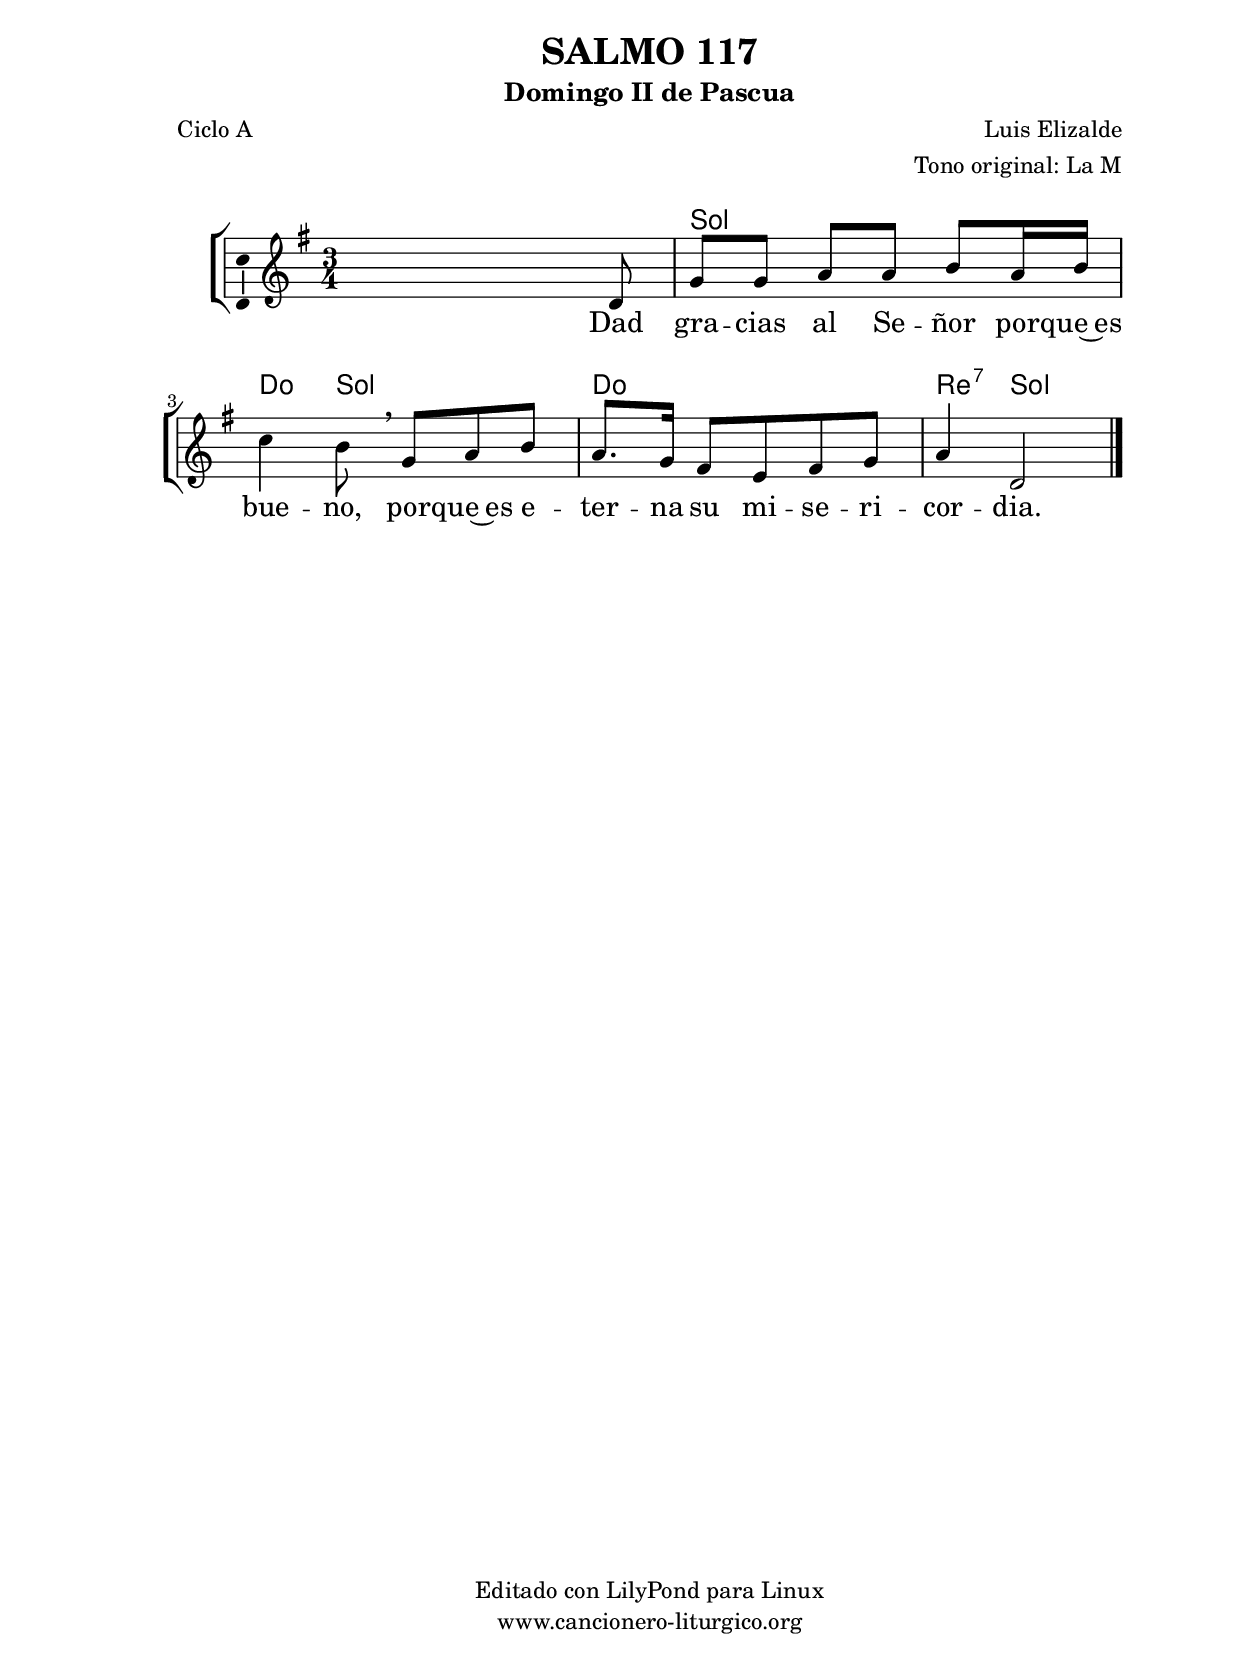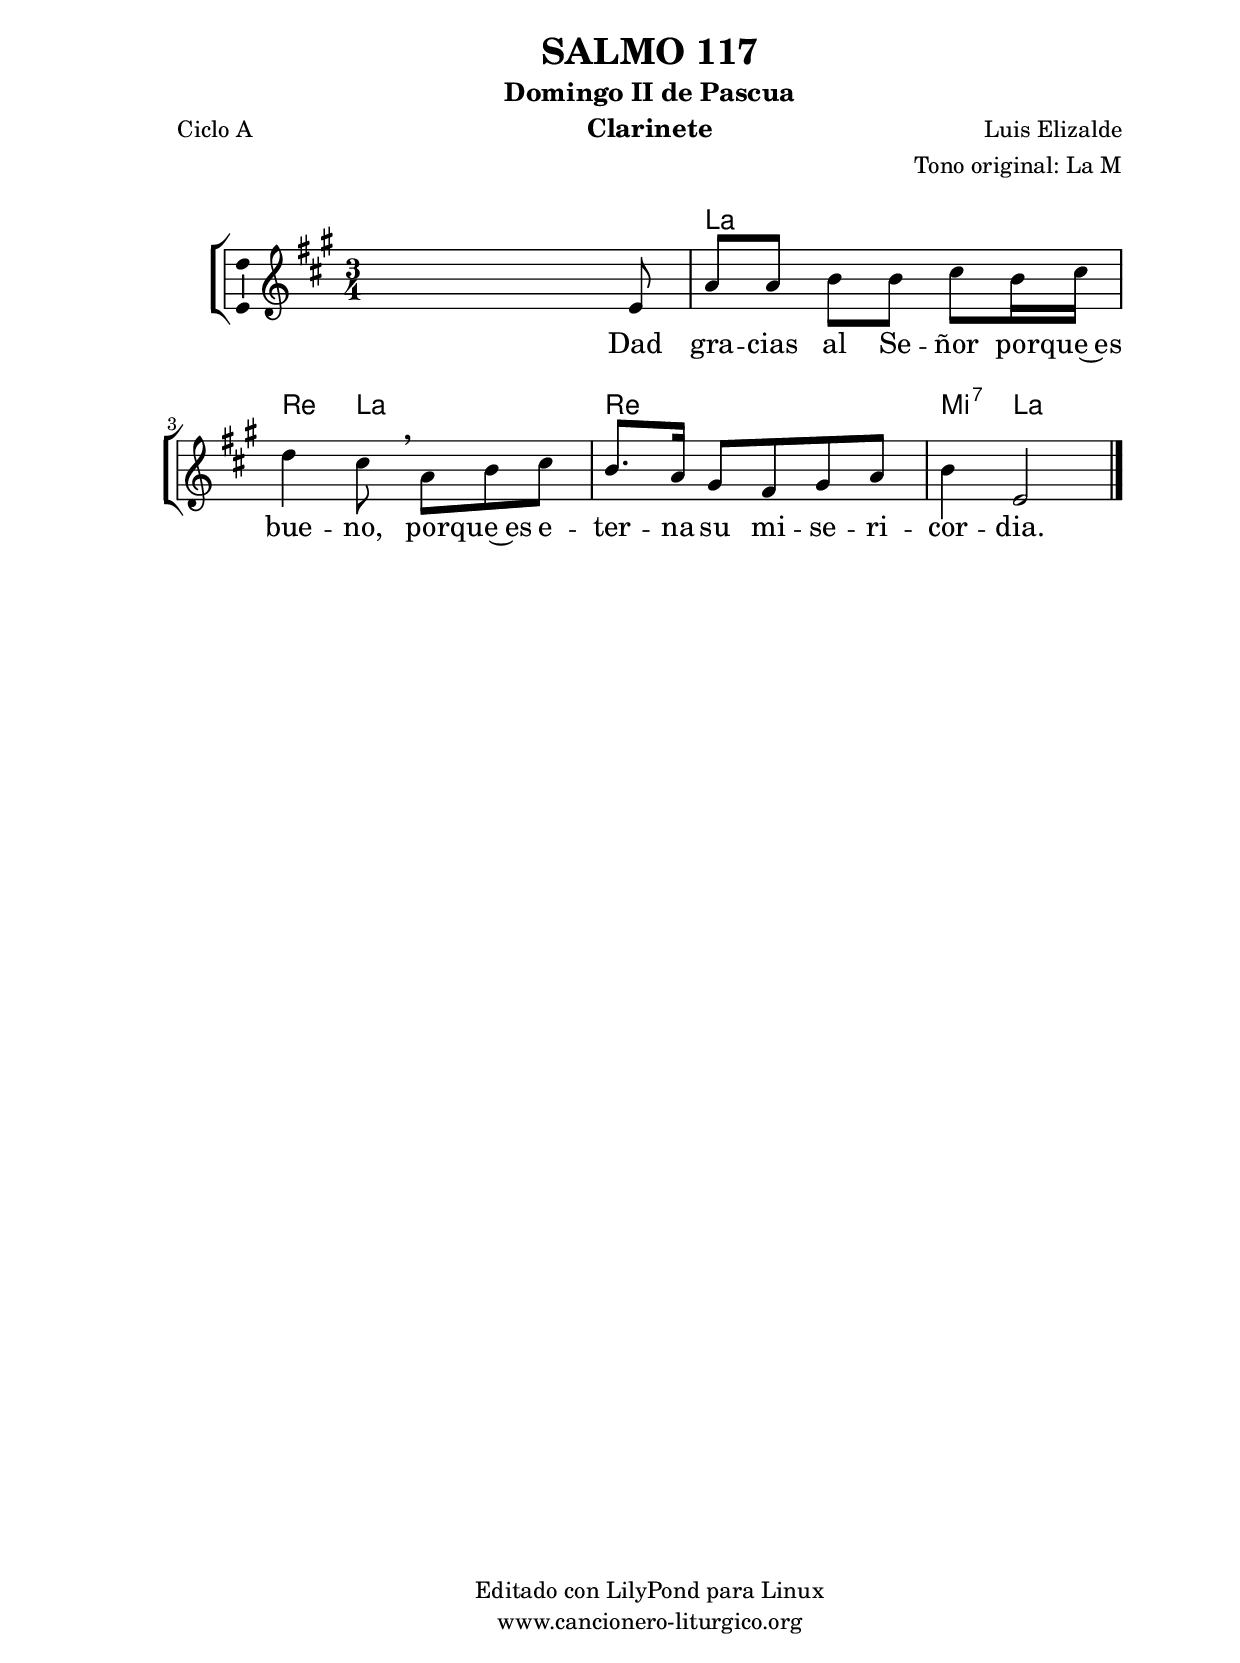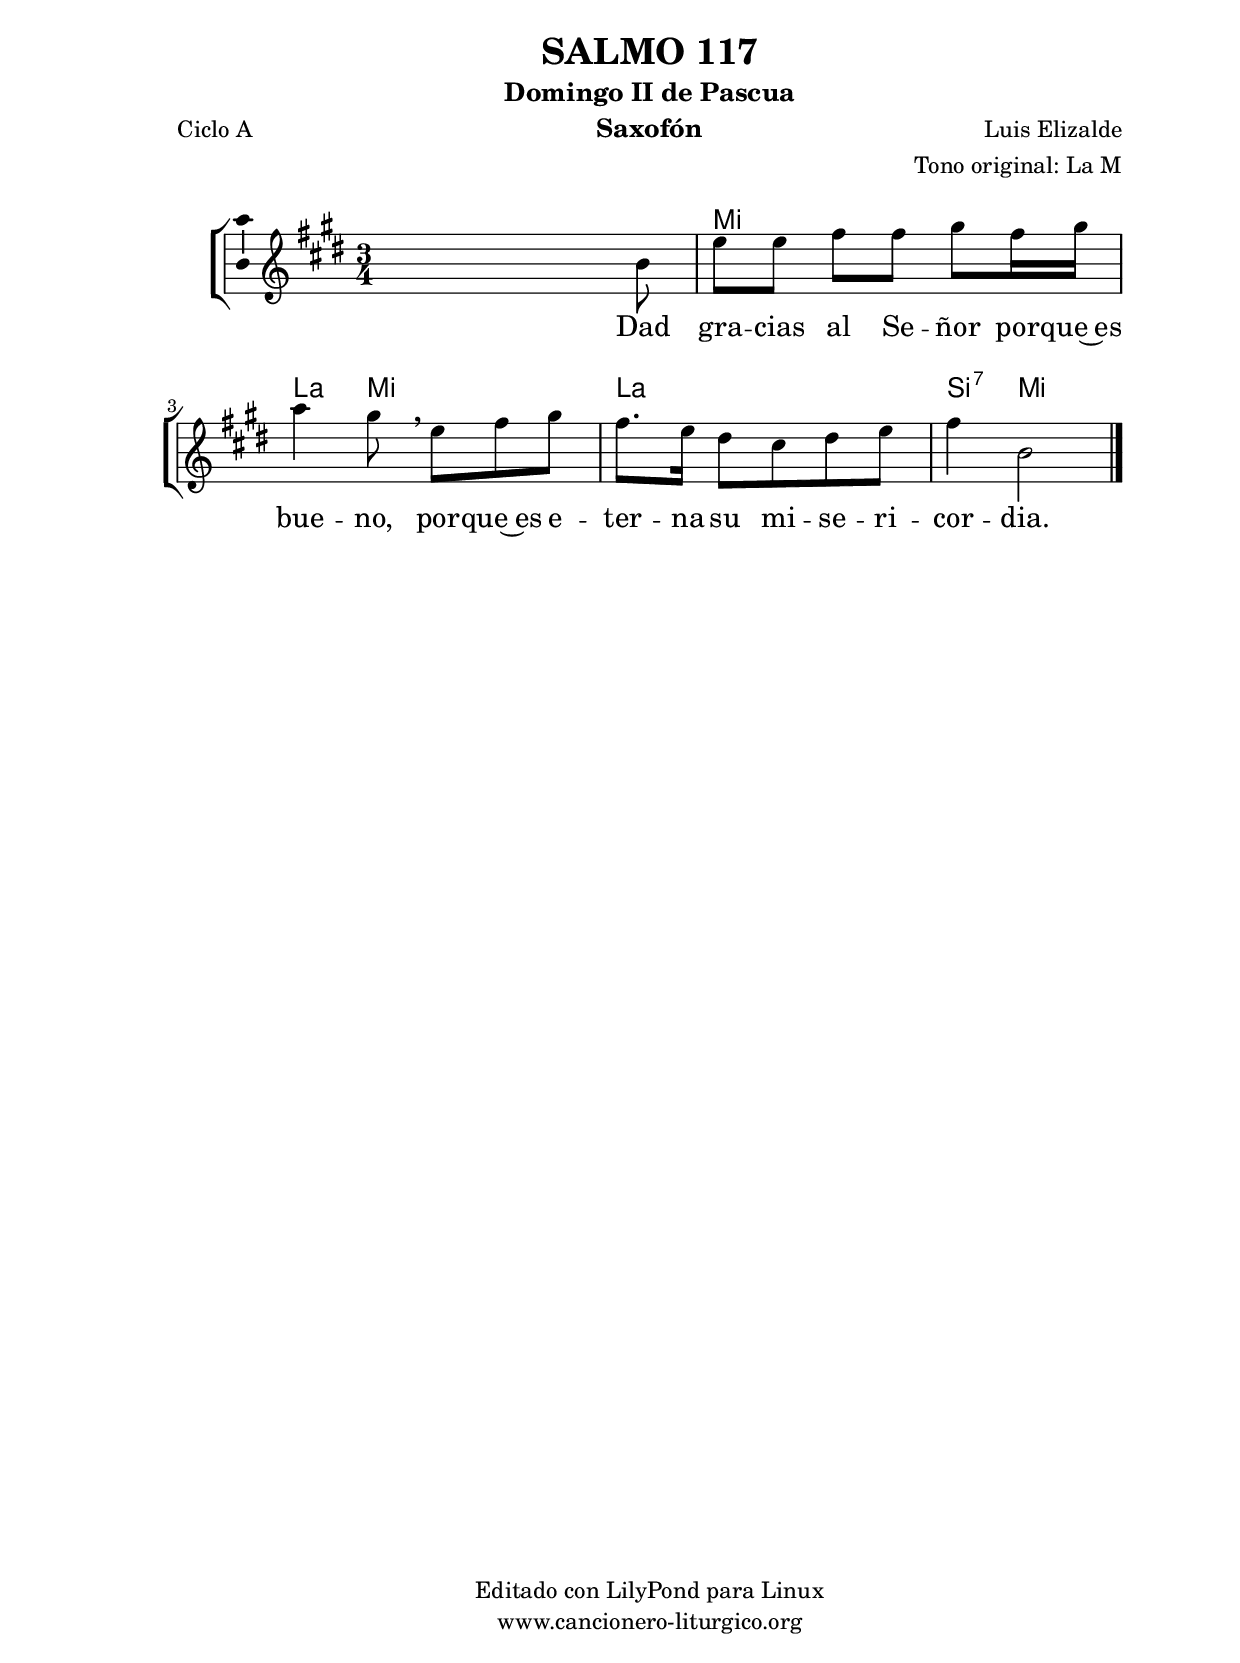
%
%para convertir .midi en .wav:
%timidity filename.midi -Ow -o finename.wav
%
%
%Para convertir de .wav a .mp3:
%lame -h -m j filename.wav
%
%
%para escuchar el midi:
%timidity nombrefichero.midi
%


%versión de lilypond para la que se ha escrito esta partitura:
\version "2.16.0"

	%Tamaño papel
	#(set-default-paper-size "a4")
	%Tamaño partitura
	#(set-global-staff-size 20)
	%No responde al pulsar sobre una nota
	#(ly:set-option 'point-and-click #f)

%parámetros del encabezamiento:
\header {
	title = "SALMO 117"
	subtitle = "Domingo II de Pascua"
	composer = "Luis Elizalde"
	poet = "Ciclo A"
	meter = ""
	arranger = "Tono original: La M"
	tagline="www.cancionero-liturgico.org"
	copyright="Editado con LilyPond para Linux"
	tiempo = "Pascua"
	usos = "Salmo"
	letra = "Dad gracias al Señor porque es bueno, porque es eterna su misericordia."
	}

%parámetros asociados al papel:
\paper  {
	oddHeaderMarkup = \markup {\fill-line { \on-the-fly #not-first-page \fromproperty #'header:title \on-the-fly #not-first-page \fromproperty #'header:composer }}
	evenHeaderMarkup = \markup {\fill-line { \fromproperty #'header:composer \fromproperty #'header:title }}
	#(set-paper-size "a4")
	print-page-number = ##f
	first-page-number = 1
	print-first-page-number = ##f
%	head-separation = 3.0 \cm
	top-margin = 2.0 \cm
	bottom-margin = 0.5\cm
%%%	bottom-margin = -1.0\cm
	left-margin = 3.0 \cm
	line-width = 16.0 \cm 
	indent = 8\mm
	interscoreline = 2.\mm
	between-system-space = 15\mm
%	para que las partituras no llenen la hoja:
	ragged-bottom = ##t
%	idem para la última hoja:
	ragged-last-bottom = ##f
%	para que las partituras llenen el ancho del papel:
	ragged-last = ##f
	after-title-space = 2.5 \cm
%page-count=1
%system-count=8

	%Flexible Vertical Spacing
%	markup-markup-spacing =
%	#'((basic-distance . 15) (minimum-distance . 15) (padding . 3))
	markup-system-spacing =
	#'((basic-distance . 15) (minimum-distance . 15) (padding . 3))
	system-system-spacing =
	#'((basic-distance . 15) (minimum-distance . 15) (padding . 3))
	score-system-spacing =
	#'((basic-distance . 15) (minimum-distance . 15) (padding . 5))
%	top-system-spacing = % header
%	#'((basic-distance . 8) (minimum-distance . 0) (padding . 3))
%	top-markup-spacing =
%	#'((basic-distance . 20) (minimum-distance . 20) (padding . 3))
	last-bottom-spacing = % footer
	#'((basic-distance . 5) (minimum-distance . 5) (padding . 3))
%	score-markup-spacing =
%	#'((basic-distance . 16) (minimum-distance . 13) (padding . 3))

	}


%parámetros que afectan a toda la partitura:
global =  {
	%clave de sol (G):
	\clef G
	%armadura:
	\transpose a g
	\key a \major
	\tempo 4=100
	\set Score.tempoHideNote = ##t
	}


acordes = {
	\italianChords
	\chordmode {
	\transpose a g
{

s2.
a2. d4 a2 d2. e4:7 a2

	}
	}
}

melodia = 
	\transpose a g
{
	\relative c'{
	\time 3/4

s2 s8 e8
a8 a b b cis b16 cis
d4 cis8 \breathe a b cis
b8. a16 gis8 fis gis a
b4 e,2

	\bar "|."
	}
	}


texto = \lyricmode {
Dad gra -- cias al Se -- ñor por -- que~es bue -- no,
por -- que~es e -- ter -- na su mi -- se -- ri -- cor -- dia.
	}


acordesStaff = \context ChordNames = acordesStaff <<
	\set chordChanges = ##t
	\acordes
	>>


vozStaff = \context Voice = vozStaff
\with {\consists "Ambitus_engraver"}
<<
%	\set Staff.instrumentName = ""
%	\set Staff.shortInstrumentName = ""
%	\set Staff.midiInstrument = #"clarinet"
%	\set Staff.midiInstrument = #"cello"
%	\set Staff.midiInstrument = #"flute"
	\set Staff.midiInstrument = #"electric guitar (jazz)"
%	\set Staff.midiInstrument = #"english horn"
%	\set Staff.midiInstrument = #"violin"
%	\set Staff.midiInstrument = #"glockenspiel"
	\set Staff.midiMinimumVolume = #0.7
	\set Staff.midiMaximumVolume = #0.9
	\global
	\melodia
	>>


textoStaff = \context Lyrics = textoStaff <<
	\lyricsto vozStaff \texto
	>>

\book {
	\score {
		\context ChoirStaff {
			\override StaffGroup.SystemStartBracket #'collapse-height = #1
			\override Score.SystemStartBar #'collapse-height = #1
			<<
			\acordesStaff
			\vozStaff
			\textoStaff
			>>
			}
		\layout {
	    		\context {
				\Lyrics
				\override LyricText #'font-size = #2
				}
	   		 \context {
				\Score
				%fontSize = #3
				\override StaffSymbol #'staff-space = #(magstep +3)
				%\override Beam #'thickness = #0.55
				%\override SpacingSpanner #'spacing-increment = #1.0
				%\override Slur #'height-limit = #1.5
				}
			}
		}
	\score {
		\unfoldRepeats
		\context ChoirStaff {
			<<
			\acordesStaff
			\vozStaff
			>>
			}
		\midi {
	  		\context {
	  			\Score
				tempoWholesPerMinute = #(ly:make-moment 70 4)
				}
			}
		}
	}

%Partitura para clarinete
#(define output-suffix "C")
\book {
	\header{
		instrument = "Clarinete"
		}
	\score {
		\context ChoirStaff {
			\override StaffGroup.SystemStartBracket #'collapse-height = #1
			\override Score.SystemStartBar #'collapse-height = #1
\transpose c d
			<<
			\acordesStaff
			\vozStaff
			\textoStaff
			>>
			}
		\layout {
	    		\context {
				\Lyrics
				\override LyricText #'font-size = #2
				}
	   		 \context {
				\Score
				%fontSize = #3
				\override StaffSymbol #'staff-space = #(magstep +3)
				%\override Beam #'thickness = #0.55
				%\override SpacingSpanner #'spacing-increment = #1.0
				%\override Slur #'height-limit = #1.5
				}
			}
		}
	}

%Partitura para saxofón
#(define output-suffix "S")
\book {
	\header{
		instrument = "Saxofón"
		}
	\score {
		\context ChoirStaff {
			\override StaffGroup.SystemStartBracket #'collapse-height = #1
			\override Score.SystemStartBar #'collapse-height = #1
\transpose c a
			<<
			\acordesStaff
			\vozStaff
			\textoStaff
			>>
			}
		\layout {
	    		\context {
				\Lyrics
				\override LyricText #'font-size = #2
				}
	   		 \context {
				\Score
				%fontSize = #3
				\override StaffSymbol #'staff-space = #(magstep +3)
				%\override Beam #'thickness = #0.55
				%\override SpacingSpanner #'spacing-increment = #1.0
				%\override Slur #'height-limit = #1.5
				}
			}
		}
	}

